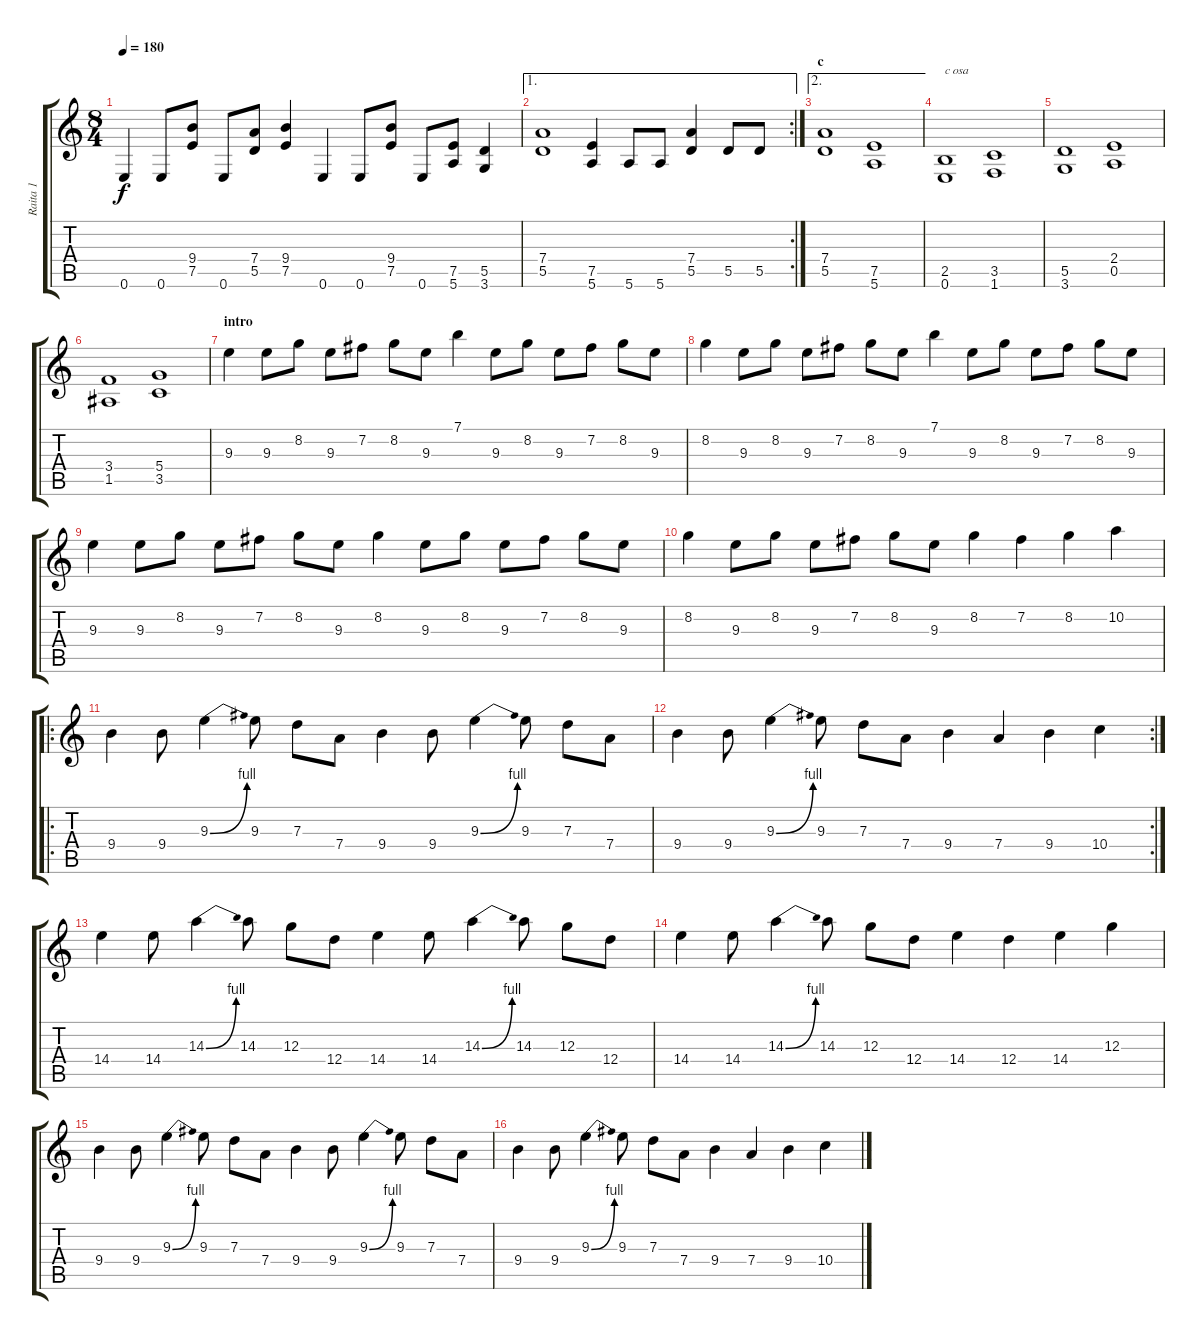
\track ("Raita 1" "Raita 1") {instrument overdrivenguitar}
\staff {score tabs}
\tuning (E4 B3 G3 D3 A2 E2) {hide}
\ts (8 4)
\tempo 180
\clef g2
\ks c
0.6.4{dy f} 0.6.8 (9.4 7.5).8 0.6.8 (7.4 5.5).8 (9.4 7.5).4 0.6.4 0.6.8 (9.4 7.5).8 0.6.8 (7.5 5.6).8 (5.5 3.6).4 |
\ae 1
\rc 2
(7.4 5.5).1 (7.5 5.6).4 5.6.8 5.6.8 (7.4 5.5).4 5.5.8 5.5.8 |
\ae 2
\section ("" "c")
(7.4 5.5).1 (7.5 5.6).1 |
(2.5 0.6).1{txt "c osa"} (3.5 1.6).1 |
(5.5 3.6).1 (2.4 0.5).1 |
(3.4 1.5).1 (5.4 3.5).1 |
\section ("" "intro")
9.3.4 9.3.8 8.2.8 9.3.8 7.2.8 8.2.8 9.3.8 7.1.4 9.3.8 8.2.8 9.3.8 7.2.8 8.2.8 9.3.8 |
8.2.4 9.3.8 8.2.8 9.3.8 7.2.8 8.2.8 9.3.8 7.1.4 9.3.8 8.2.8 9.3.8 7.2.8 8.2.8 9.3.8 |
9.3.4 9.3.8 8.2.8 9.3.8 7.2.8 8.2.8 9.3.8 8.2.4 9.3.8 8.2.8 9.3.8 7.2.8 8.2.8 9.3.8 |
8.2.4 9.3.8 8.2.8 9.3.8 7.2.8 8.2.8 9.3.8 8.2.4 7.2.4 8.2.4 10.2.4 |
\ro
9.4.4 9.4.8 9.3{be (bend 0 0 60 4)}.4 9.3.8 7.3.8 7.4.8 9.4.4 9.4.8 9.3{be (bend 0 0 60 4)}.4 9.3.8 7.3.8 7.4.8 |
\rc 2
9.4.4 9.4.8 9.3{be (bend 0 0 60 4)}.4 9.3.8 7.3.8 7.4.8 9.4.4 7.4.4 9.4.4 10.4.4 |
14.4.4 14.4.8 14.3{be (bend 0 0 60 4)}.4 14.3.8 12.3.8 12.4.8 14.4.4 14.4.8 14.3{be (bend 0 0 60 4)}.4 14.3.8 12.3.8 12.4.8 |
14.4.4 14.4.8 14.3{be (bend 0 0 60 4)}.4 14.3.8 12.3.8 12.4.8 14.4.4 12.4.4 14.4.4 12.3.4 |
9.4.4 9.4.8 9.3{be (bend 0 0 60 4)}.4 9.3.8 7.3.8 7.4.8 9.4.4 9.4.8 9.3{be (bend 0 0 60 4)}.4 9.3.8 7.3.8 7.4.8 |
9.4.4 9.4.8 9.3{be (bend 0 0 60 4)}.4 9.3.8 7.3.8 7.4.8 9.4.4 7.4.4 9.4.4 10.4.4
